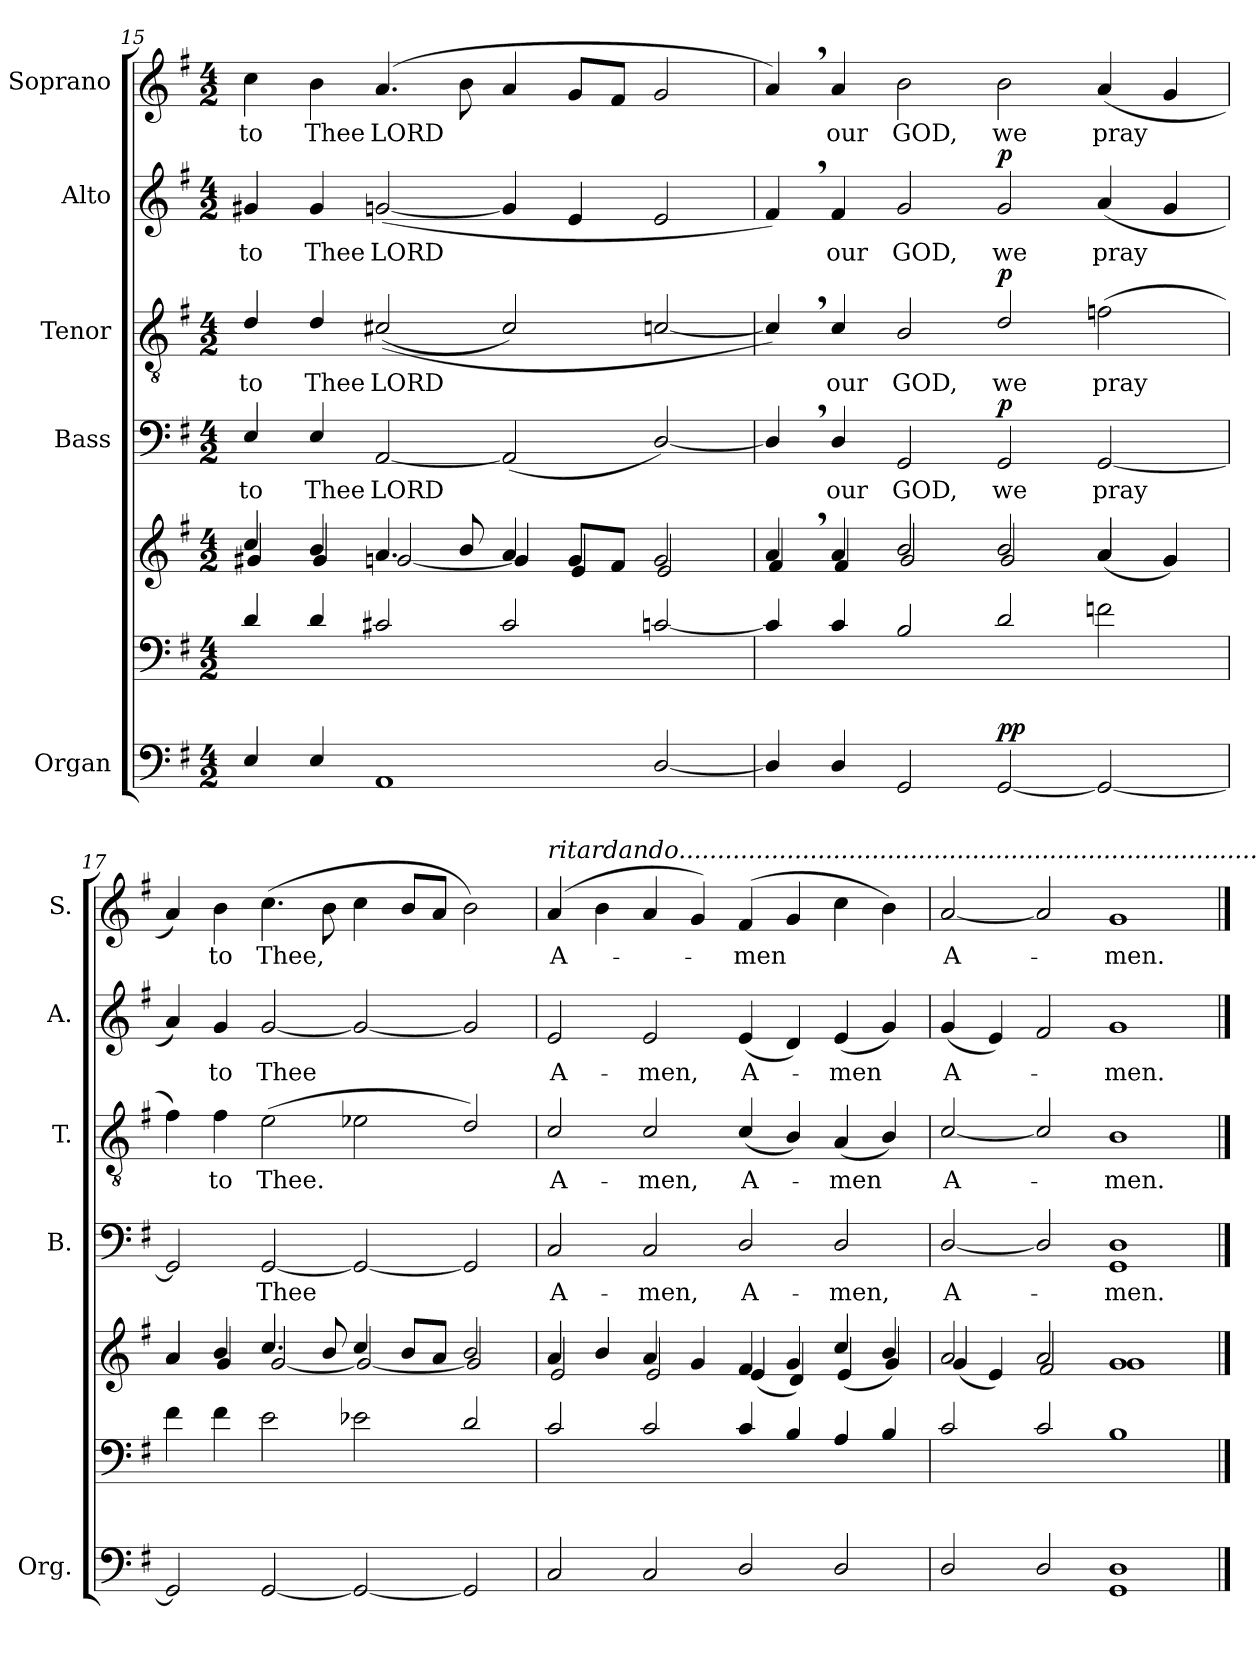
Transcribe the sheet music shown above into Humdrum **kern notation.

**kern	**kern	**kern	**dynam	**kern	**text	**dynam	**kern	**text	**dynam	**kern	**text	**dynam	**kern	**text
*part5	*part5	*part5	*part5	*part4	*part4	*part4	*part3	*part3	*part3	*part2	*part2	*part2	*part1	*part1
*staff7	*staff6	*staff5	*staff5/6/7	*staff4	*staff4	*staff4	*staff3	*staff3	*staff3	*staff2	*staff2	*staff2	*staff1	*staff1
*I"Organ	*	*	*	*I"Bass	*	*	*I"Tenor	*	*	*I"Alto	*	*	*I"Soprano	*
*I'Org.	*	*	*	*I'B.	*	*	*I'T.	*	*	*I'A.	*	*	*I'S.	*
*clefF4	*clefF4	*clefG2	*	*clefF4	*	*	*clefGv2	*	*	*clefG2	*	*	*clefG2	*
*k[f#]	*k[f#]	*k[f#]	*	*k[f#]	*	*	*k[f#]	*	*	*k[f#]	*	*	*k[f#]	*
*M4/2	*M4/2	*M4/2	*	*M4/2	*	*	*M4/2	*	*	*M4/2	*	*	*M4/2	*
=15	=15	=15	=15	=15	=15	=15	=15	=15	=15	=15	=15	=15	=15	=15
*	*	*^	*	*	*	*	*	*	*	*	*	*	*	*
!	!	!	!	!	!	!LO:LY:b	!	!	!LO:LY:b	!	!	!LO:LY:b	!	!	!LO:LY:b
4E/	4d/	4cc/	4g#X/	.	4E/	to	.	4d/	to	.	4g#X/	to	.	4cc\	to
!	!	!	!	!	!	!LO:LY:b	!	!	!LO:LY:b	!	!	!LO:LY:b	!	!	!LO:LY:b
4E/	4d/	4b/	4g#/	.	4E/	Thee	.	4d/	Thee	.	4g#/	Thee	.	4b\	Thee
!	!	!	!	!	!	!LO:LY:b	!	!	!LO:LY:b	!	!	!LO:LY:b	!	!	!LO:LY:b
1AA	2c#X/	4.a/	[2gn/	.	[2AA/	LORD	.	(<(<2c#X/	LORD	.	(<[2gn/	LORD	.	(>4.a/	LORD
.	.	8b/	.	.	.	.	.	.	.	.	.	.	.	8b\	.
.	2c#/	4a/	4g/]	.	(<2AA/]	.	.	2c#/)	.	.	4g/]	.	.	4a/	.
.	.	8g/L	4e/	.	.	.	.	.	.	.	4e/	.	.	8g/L	.
.	.	8f#/J	.	.	.	.	.	.	.	.	.	.	.	8f#/J	.
[2D/	[2cn/	2g/	2e/	.	[2D/)	.	.	[2cn/	.	.	2e/	.	.	2g/	.
!!LO:PB:g=z
=16	=16	=16	=16	=16	=16	=16	=16	=16	=16	=16	=16	=16	=16	=16	=16
4D/]	4c/]	4a,/	4f#/	.	4D,/]	.	.	4c,/])	.	.	4f#,/)	.	.	4a,/)	.
!	!	!	!	!	!	!LO:LY:b	!	!	!LO:LY:b	!	!	!LO:LY:b	!	!	!LO:LY:b
4D/	4c/	4a/	4f#/	.	4D/	our	.	4c/	our	.	4f#/	our	.	4a/	our
!	!	!	!	!	!	!LO:LY:b	!	!	!LO:LY:b	!	!	!LO:LY:b	!	!	!LO:LY:b
2GG/	2B/	2b/	2g/	.	2GG/	GOD,	.	2B/	GOD,	.	2g/	GOD,	.	2b\	GOD,
!	!	!	!	!LO:DY:a=3	!	!LO:LY:b	!	!	!LO:LY:b	!	!	!LO:LY:b	!	!	!LO:LY:b
!	!	!	!	!LO:DY:n=1:a=2	!	!	!LO:DY:a	!	!	!LO:DY:a	!	!	!LO:DY:a	!	!
[2GG/	2d/	2b/	2g/	p p	2GG/	we	p	2d/	we	p	2g/	we	p	2b\	we
!	!	!	!	!	!	!LO:LY:b	!	!	!LO:LY:b	!	!	!LO:LY:b	!	!	!LO:LY:b
2GG/_	2fn\	4a/	(<4a/	.	[2GG/	pray	.	(>2fn\	pray	.	(<4a/	pray	.	(<4a/	pray
.	.	4g/	4g/)	.	.	.	.	.	.	.	4g/	.	.	4g/	.
=17	=17	=17	=17	=17	=17	=17	=17	=17	=17	=17	=17	=17	=17	=17	=17
2GG/]	4f#\	4a/	4a/	.	2GG/]	.	.	4f#i\)	.	.	4a/)	.	.	4a/)	.
!	!	!	!	!	!	!	!	!	!LO:LY:b	!	!	!LO:LY:b	!	!	!LO:LY:b
.	4f#\	4b/	4g/	.	.	.	.	4f#\	to	.	4g/	to	.	4b\	to
!	!	!	!	!	!	!LO:LY:b	!	!	!LO:LY:b	!	!	!LO:LY:b	!	!	!LO:LY:b
[2GG/	2e\	4.cc/	[2g/	.	[2GG/	Thee	.	(>2e\	Thee.	.	[2g/	Thee	.	(>4.cc\	Thee,
.	.	8b/	.	.	.	.	.	.	.	.	.	.	.	8b\	.
2GG/_	2e-X\	4cc/	2g/_	.	2GG/_	.	.	2e-X\	.	.	2g/_	.	.	4cc\	.
.	.	8b/L	.	.	.	.	.	.	.	.	.	.	.	8b/L	.
.	.	8a/J	.	.	.	.	.	.	.	.	.	.	.	8a/J	.
2GG/]	2d/	2b/	2g/]	.	2GG/]	.	.	2d/)	.	.	2g/]	.	.	2b\)	.
!!LO:LB:g=z
=18	=18	=18	=18	=18	=18	=18	=18	=18	=18	=18	=18	=18	=18	=18	=18
!	!	!	!	!	!	!	!	!	!	!	!	!	!	!LO:TX:a:i:t=ritardando............................................................................	!
!	!	!	!	!	!	!LO:LY:b	!	!	!LO:LY:b	!	!	!LO:LY:b	!	!	!LO:LY:b
2C/	2c/	4a/	2e/	.	2C/	A-	.	2c/	A-	.	2e/	A-	.	(>4a/	A-
.	.	4b/	.	.	.	.	.	.	.	.	.	.	.	4b\	.
!	!	!	!	!	!	!LO:LY:b	!	!	!LO:LY:b	!	!	!LO:LY:b	!	!	!
2C/	2c/	4a/	2e/	.	2C/	-men,	.	2c/	-men,	.	2e/	-men,	.	4a/	.
.	.	4g/	.	.	.	.	.	.	.	.	.	.	.	4g/)	.
!	!	!	!	!	!	!LO:LY:b	!	!	!LO:LY:b	!	!	!LO:LY:b	!	!	!LO:LY:b
2D/	4c/	4f#/	(<4e/	.	2D/	A-	.	(<4c/	A-	.	(<4e/	A-	.	(>4f#/	-men
.	4B/	4g/	4d/)	.	.	.	.	4B/)	.	.	4d/)	.	.	4g/	.
!	!	!	!	!	!	!LO:LY:b	!	!	!LO:LY:b	!	!	!LO:LY:b	!	!	!
2D/	4A/	4cc/	(<4e/	.	2D/	-men,	.	(<4A/	-men	.	(<4e/	-men	.	4cc\	.
.	4B/	4b/	4g/)	.	.	.	.	4B/)	.	.	4g/)	.	.	4b\)	.
=19	=19	=19	=19	=19	=19	=19	=19	=19	=19	=19	=19	=19	=19	=19	=19
!	!	!	!	!	!	!LO:LY:b	!	!	!LO:LY:b	!	!	!LO:LY:b	!	!	!LO:LY:b
2D/	2c/	2a/	(<4g/	.	[2D/	A-	.	[2c/	A-	.	(<4g/	A-	.	[2a/	A-
.	.	.	4e/)	.	.	.	.	.	.	.	4e/)	.	.	.	.
2D/	2c/	2a/	2f#/	.	2D/]	.	.	2c/]	.	.	2f#/	.	.	2a/]	.
!	!	!	!	!	!	!LO:LY:b	!	!	!LO:LY:b	!	!	!LO:LY:b	!	!	!LO:LY:b
1GG 1D	1B	1g	1g	.	1GG 1D	-men.	.	1B	-men.	.	1g	-men.	.	1g	-men.
*	*	*v	*v	*	*	*	*	*	*	*	*	*	*	*	*
==	==	==	==	==	==	==	==	==	==	==	==	==	==	==
*-	*-	*-	*-	*-	*-	*-	*-	*-	*-	*-	*-	*-	*-	*-
